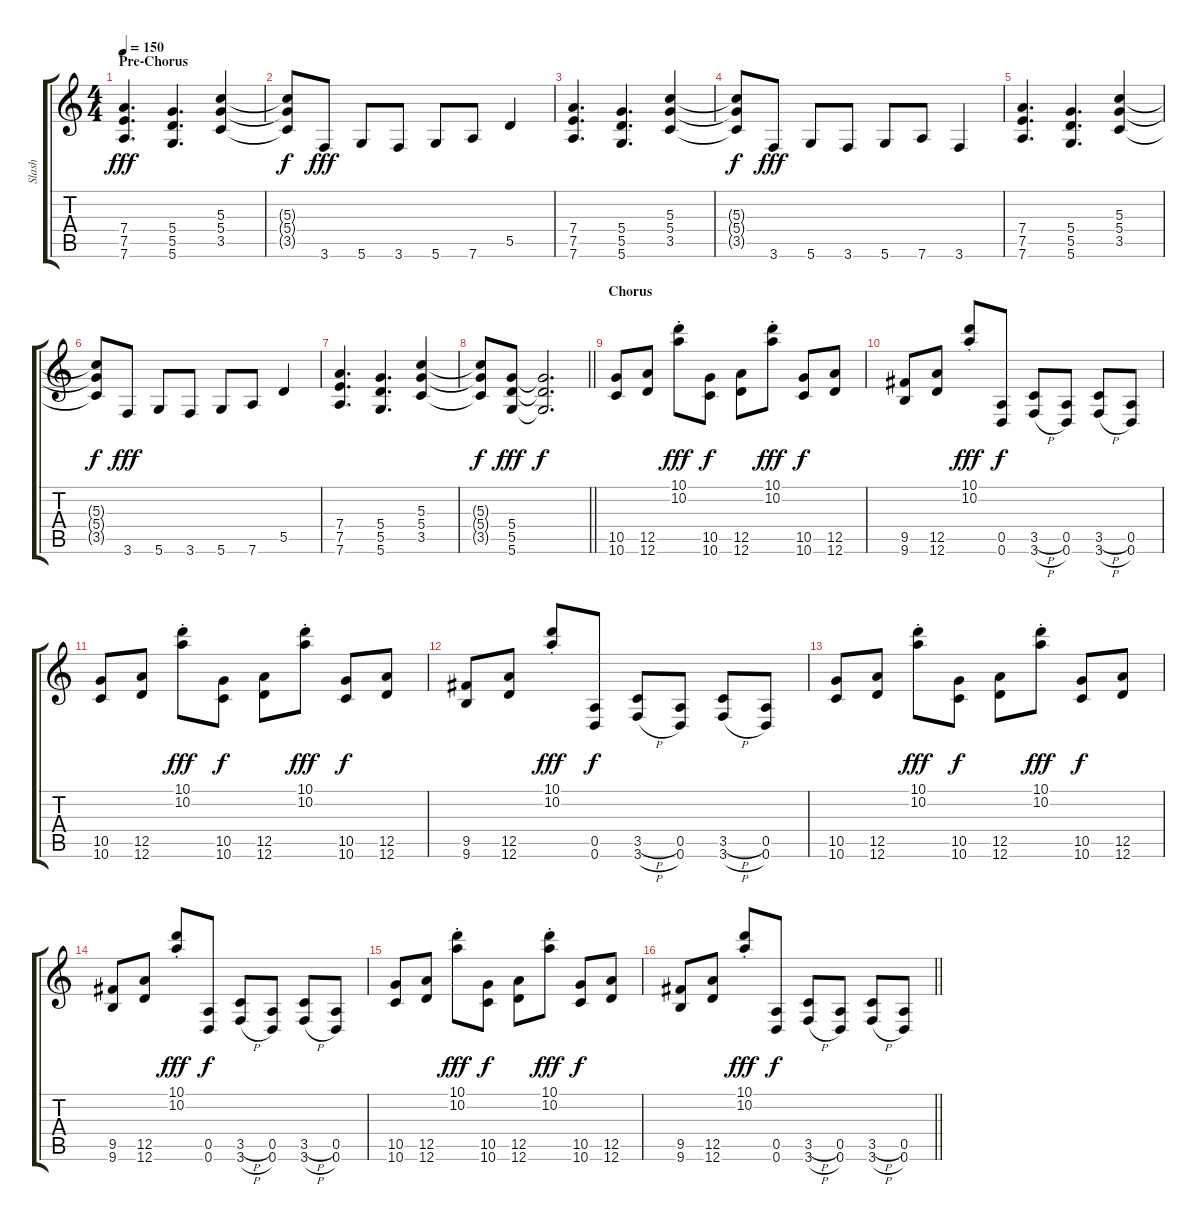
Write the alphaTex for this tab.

\track ("Slash" "Slash") {instrument distortionguitar}
\staff {score tabs}
\tuning (E4 B3 G3 D3 A2 D2) {hide}
\ts (4 4)
\section ("" "Pre-Chorus")
\tempo 150
\clef g2
\ks c
(7.4 7.5 7.6).4{d dy fff volume 12} (5.4 5.5 5.6).4{d} (5.3 5.4 3.5).4 |
(5.3{t} 5.4{t} 3.5{t}).8{dy f} 3.6.8{dy fff} 5.6.8 3.6.8 5.6.8 7.6.8 5.5.4 |
(7.4 7.5 7.6).4{d} (5.4 5.5 5.6).4{d} (5.3 5.4 3.5).4 |
(5.3{t} 5.4{t} 3.5{t}).8{dy f} 3.6.8{dy fff} 5.6.8 3.6.8 5.6.8 7.6.8 3.6.4 |
(7.4 7.5 7.6).4{d} (5.4 5.5 5.6).4{d} (5.3 5.4 3.5).4 |
(5.3{t} 5.4{t} 3.5{t}).8{dy f} 3.6.8{dy fff} 5.6.8 3.6.8 5.6.8 7.6.8 5.5.4 |
(7.4 7.5 7.6).4{d} (5.4 5.5 5.6).4{d} (5.3 5.4 3.5).4 |
\barLineRight lightlight
(5.3{t} 5.4{t} 3.5{t}).8{dy f} (5.4 5.5 5.6).8{dy fff} (5.4{t} 5.5{t} 5.6{t}).2{d dy f} |
\section ("" "Chorus")
(10.5 10.6).8{volume 14 instrument distortionguitar} (12.5 12.6).8 (10.1{st} 10.2{st}).8{dy fff} (10.5 10.6).8{dy f} (12.5 12.6).8 (10.1{st} 10.2{st}).8{dy fff} (10.5 10.6).8{dy f} (12.5 12.6).8 |
(9.5 9.6).8 (12.5 12.6).8 (10.1{st} 10.2{st}).8{dy fff} (0.5 0.6).8{dy f} (3.5{h} 3.6{h}).8 (0.5 0.6).8 (3.5{h} 3.6{h}).8 (0.5 0.6).8 |
(10.5 10.6).8 (12.5 12.6).8 (10.1{st} 10.2{st}).8{dy fff} (10.5 10.6).8{dy f} (12.5 12.6).8 (10.1{st} 10.2{st}).8{dy fff} (10.5 10.6).8{dy f} (12.5 12.6).8 |
(9.5 9.6).8 (12.5 12.6).8 (10.1{st} 10.2{st}).8{dy fff} (0.5 0.6).8{dy f} (3.5{h} 3.6{h}).8 (0.5 0.6).8 (3.5{h} 3.6{h}).8 (0.5 0.6).8 |
(10.5 10.6).8 (12.5 12.6).8 (10.1{st} 10.2{st}).8{dy fff} (10.5 10.6).8{dy f} (12.5 12.6).8 (10.1{st} 10.2{st}).8{dy fff} (10.5 10.6).8{dy f} (12.5 12.6).8 |
(9.5 9.6).8 (12.5 12.6).8 (10.1{st} 10.2{st}).8{dy fff} (0.5 0.6).8{dy f} (3.5{h} 3.6{h}).8 (0.5 0.6).8 (3.5{h} 3.6{h}).8 (0.5 0.6).8 |
(10.5 10.6).8 (12.5 12.6).8 (10.1{st} 10.2{st}).8{dy fff} (10.5 10.6).8{dy f} (12.5 12.6).8 (10.1{st} 10.2{st}).8{dy fff} (10.5 10.6).8{dy f} (12.5 12.6).8 |
\barLineRight lightlight
(9.5 9.6).8 (12.5 12.6).8 (10.1{st} 10.2{st}).8{dy fff} (0.5 0.6).8{dy f} (3.5{h} 3.6{h}).8 (0.5 0.6).8 (3.5{h} 3.6{h}).8 (0.5 0.6).8
